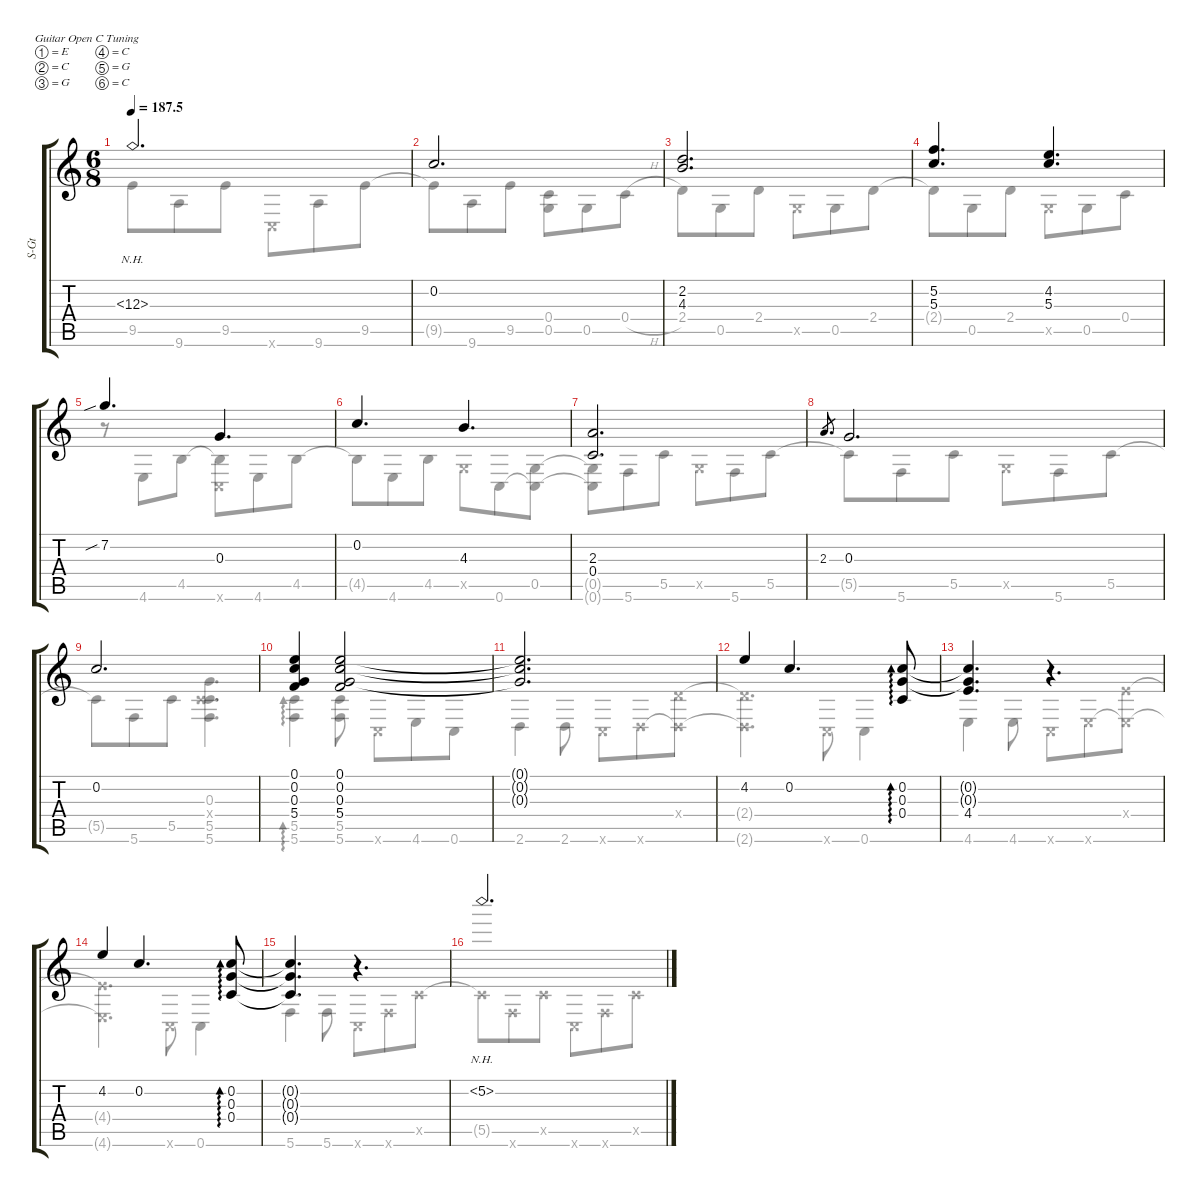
\defaultSystemsLayout 4
\hideDynamics
\bracketExtendMode groupsimilarinstruments
\otherSystemsTrackNameOrientation horizontal
\track ("Steel-String Guitar" "S-Gt") {instrument acousticguitarsteel}
\staff {score tabs}
\tuning (E4 C4 G3 C3 G2 C2)
\voice
\ts (6 8)
\tempo
187.5
\accidentals auto
\clef g2
\ottava regular
\simile none
\ks c
12.3{nh}.2{d dy mf beam Up} |
0.2.2{d beam Up} |
(2.2 4.3).2{d beam Up} |
(5.2 5.3).4{d beam Up} (5.3 4.2).4{d beam Up} |
7.2{sib}.4{d beam Up} 0.3.4{d beam Up} |
0.2.4{d beam Up} 4.3.4{d beam Up} |
(2.3 0.4).2{d beam Up} |
2.3.8{d gr beam Up} 0.3.2{d beam Up} |
0.2.2{d beam Up} |
(0.1 0.2 0.3 5.4).4{beam Up} (0.1 0.2 5.4 0.3).2{beam Up} |
(0.1{t} 0.2{t} 0.3{t}).2{d beam Up} |
4.2.4{beam Up} 0.2.4{d beam Up} (0.2 0.3 0.4).8{ad 0 beam Up} |
(0.3{t} 0.2{t} 4.4).4{d beam Up} r.4{d beam Up} |
4.2.4{beam Up} 0.2.4{d beam Up} (0.2 0.3 0.4).8{ad 0 beam Up} |
(0.3{t} 0.2{t} 0.4{t}).4{d beam Up} r.4{d beam Up} |
5.2{nh}.2{d beam Up}
\voice
\clef g2
\ottava regular
\simile none
\ks c
9.5{t}.8{dy mf beam Down} 9.6.8{beam Down} 9.5.8{beam Down} 0.6{x}.8{beam Down} 9.6.8{beam Down} 9.5.8{beam Down} |
9.5{t}.8{beam Down} 9.6.8{beam Down} 9.5.8{beam Down} (0.5 0.4).8{beam Down} 0.5.8{beam Down} 0.4{h}.8{beam Down} |
2.4.8{beam Down} 0.5.8{beam Down} 2.4.8{beam Down} 0.5{x}.8{beam Down} 0.5.8{beam Down} 2.4.8{beam Down} |
2.4{t}.8{beam Down} 0.5.8{beam Down} 2.4.8{beam Down} 0.5{x}.8{beam Down} 0.5.8{beam Down} 0.4.8{beam Down} |
r.8{beam Down} 4.6.8{beam Down} 4.5.8{beam Down} (0.6{x} 4.5{t}).8{beam Down} 4.6.8{beam Down} 4.5.8{beam Down} |
4.5{t}.8{beam Down} 4.6.8{beam Down} 4.5.8{beam Down} 0.5{x}.8{beam Down} 0.6.8{beam Down} (0.5 0.6{t}).8{beam Down} |
(0.5{t} 0.6{t}).8{beam Down} 5.6.8{beam Down} 5.5.8{beam Down} 0.5{x}.8{beam Down} 5.6.8{beam Down} 5.5.8{beam Down} |
5.5{t}.8{beam Down} 5.6.8{beam Down} 5.5.8{beam Down} 0.5{x}.8{beam Down} 5.6.8{beam Down} 5.5.8{beam Down} |
5.5{t}.8{beam Down} 5.6.8{beam Down} 5.5.8{beam Down} (5.6 5.5 0.4{x} 0.3).4{d beam Down} |
(5.6 5.5).4{ad 0 beam Down} (5.5 5.6).8{beam Down} 0.6{x}.8{beam Down} 4.6.8{beam Down} 0.6.8{beam Down} |
2.6.4{beam Down} 2.6.8{beam Down} 0.6{x}.8{beam Down} 2.6{x}.8{beam Down} (2.4{x} 2.6{x t}).8{beam Down} |
(2.4{x t} 2.6{x t}).4{d beam Down} 0.6{x}.8{beam Down} 0.6.4{beam Down} |
4.6.4{beam Down} 4.6.8{beam Down} 0.6{x}.8{beam Down} 4.6{x}.8{beam Down} (4.4{x} 4.6{x t}).8{beam Down} |
(4.4{x t} 4.6{x t}).4{d beam Down} 0.6{x}.8{beam Down} 0.6.4{beam Down} |
5.6.4{beam Down} 5.6.8{beam Down} 0.6{x}.8{beam Down} 5.6{x}.8{beam Down} 5.5{x}.8{beam Down} |
5.5{x t}.8{beam Down} 5.6{x}.8{beam Down} 5.5{x}.8{beam Down} 0.6{x}.8{beam Down} 5.6{x}.8{beam Down} 5.5{x}.8{beam Down}
